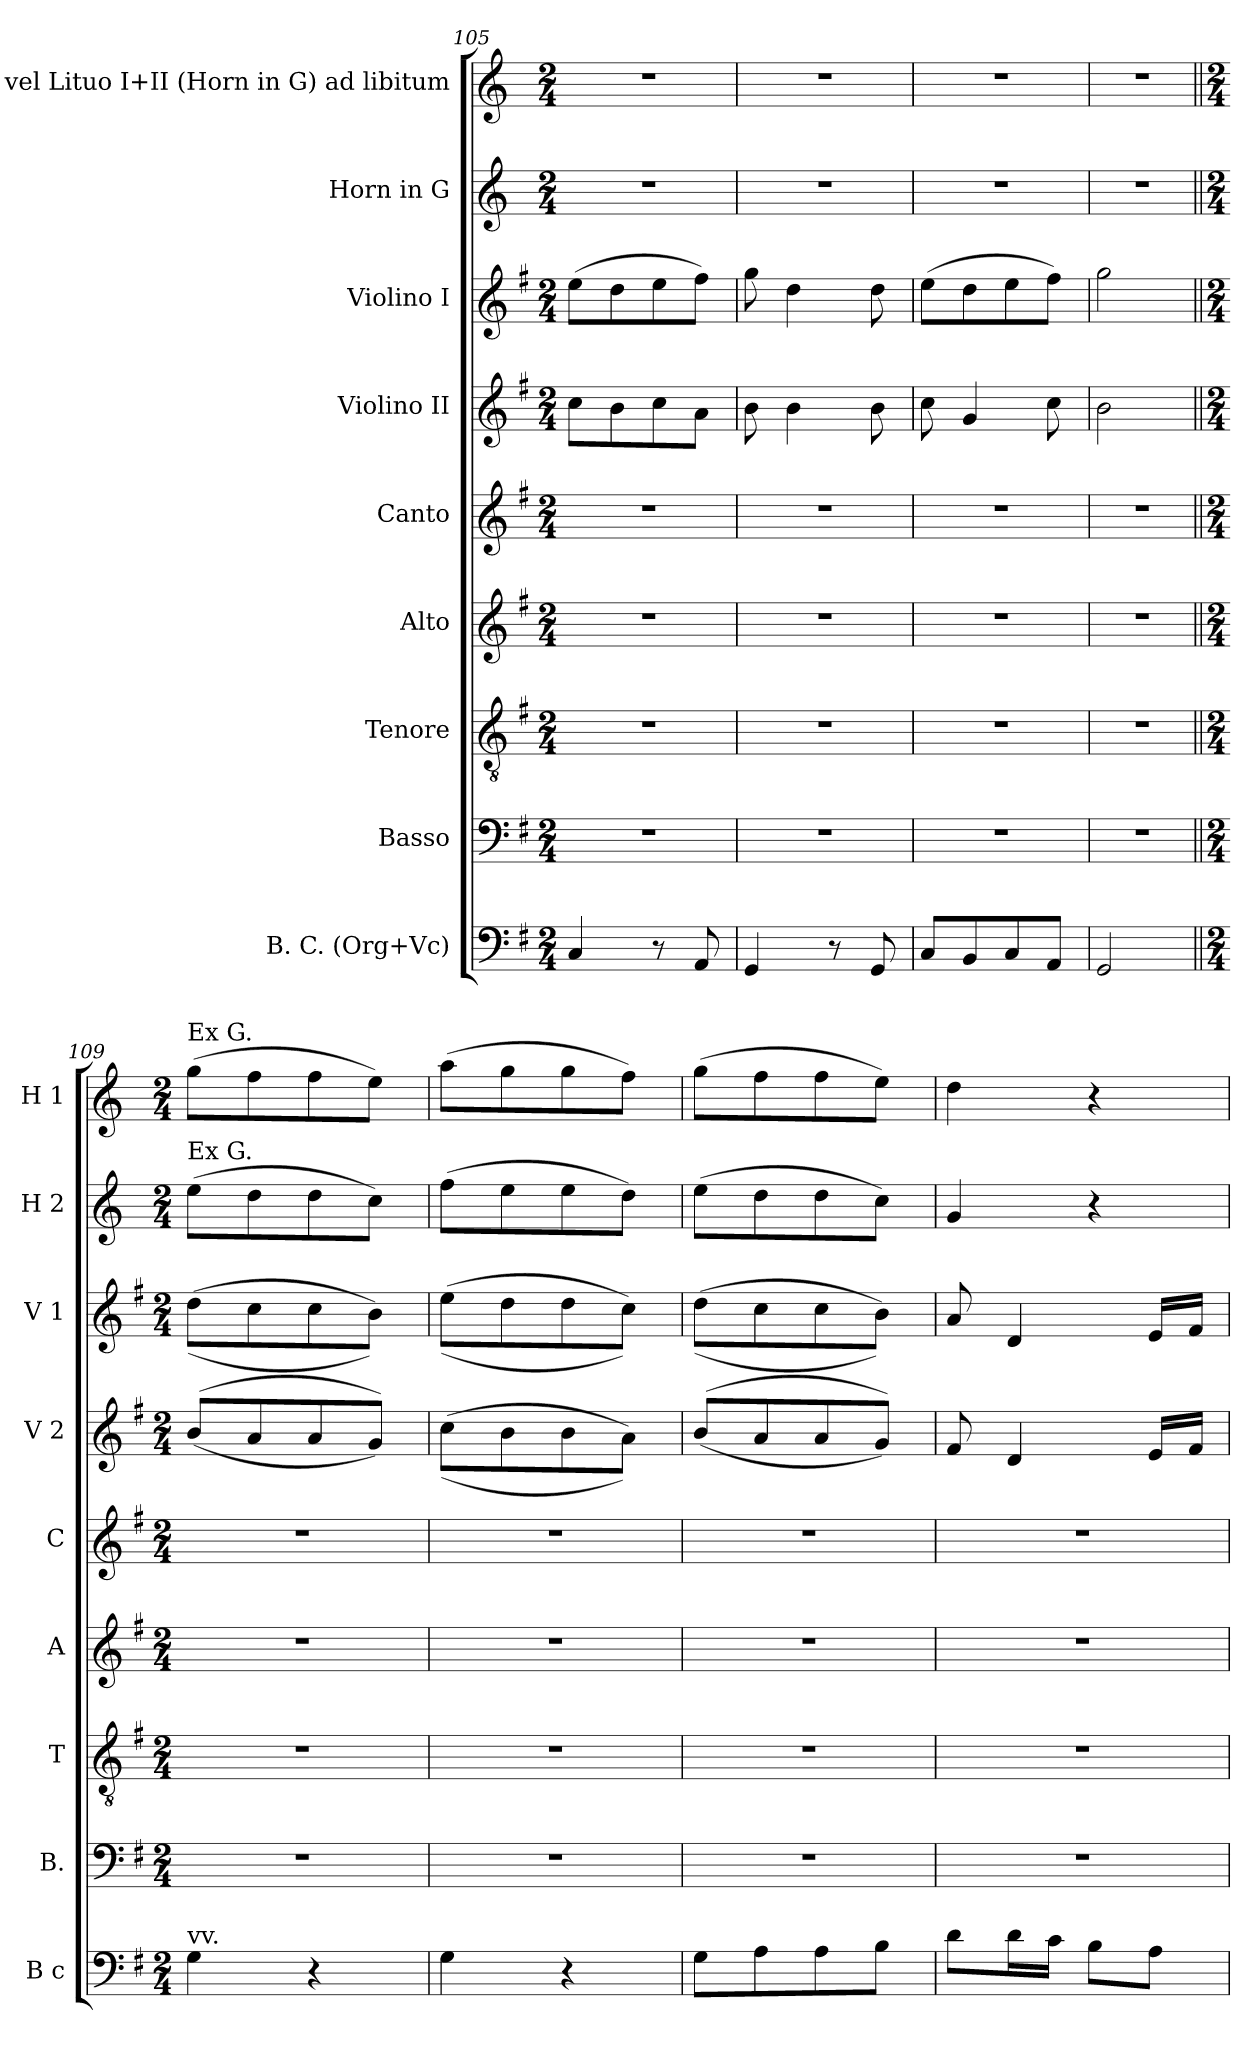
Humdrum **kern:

**kern	**kern	**kern	**kern	**kern	**kern	**kern	**kern	**kern
*part9	*part8	*part7	*part6	*part5	*part4	*part3	*part2	*part1
*staff9	*staff8	*staff7	*staff6	*staff5	*staff4	*staff3	*staff2	*staff1
*I"B. C. (Org+Vc)	*I"Basso	*I"Tenore	*I"Alto	*I"Canto	*I"Violino II	*I"Violino I	*I"Horn in G	*I"Tuba vel Lituo I+II (Horn  in G) ad libitum
*I'B c	*I'B.	*I'T	*I'A	*I'C	*I'V 2	*I'V 1	*I'H 2	*I'H 1
*clefF4	*clefF4	*clefGv2	*clefG2	*clefG2	*clefG2	*clefG2	*clefG2	*clefG2
*	*	*	*	*	*	*	*ITrd3c5	*ITrd3c5
*k[f#]	*k[f#]	*k[f#]	*k[f#]	*k[f#]	*k[f#]	*k[f#]	*k[f#]	*k[f#]
*M2/4	*M2/4	*M2/4	*M2/4	*M2/4	*M2/4	*M2/4	*M2/4	*M2/4
=105	=105	=105	=105	=105	=105	=105	=105	=105
4C/	2r	2r	2r	2r	8cc\L	(8ee\L	2r	2r
.	.	.	.	.	8b\	8dd\	.	.
8r	.	.	.	.	8cc\	8ee\	.	.
8AA/	.	.	.	.	8a\J	8ff#\J)	.	.
=106	=106	=106	=106	=106	=106	=106	=106	=106
4GG/	2r	2r	2r	2r	8b\	8gg\	2r	2r
.	.	.	.	.	4b\	4dd\	.	.
8r	.	.	.	.	.	.	.	.
8GG/	.	.	.	.	8b\	8dd\	.	.
=107	=107	=107	=107	=107	=107	=107	=107	=107
8C/L	2r	2r	2r	2r	8cc\	(8ee\L	2r	2r
8BB/	.	.	.	.	4g/	8dd\	.	.
8C/	.	.	.	.	.	8ee\	.	.
8AA/J	.	.	.	.	8cc\	8ff#\J)	.	.
=108	=108	=108	=108	=108	=108	=108	=108	=108
2GG/	2r	2r	2r	2r	2b\	2gg\	2r	2r
!!LO:LB:g=z
=109||	=109||	=109||	=109||	=109||	=109||	=109||	=109||	=109||
*M2/4	*M2/4	*M2/4	*M2/4	*M2/4	*M2/4	*M2/4	*M2/4	*M2/4
!	!	!	!	!	!	!	!	!LO:TX:a:t=Ex G.
!	!	!	!	!	!	!	!LO:TX:a:t=Ex G.	!
!LO:TX:a:t=vv.	!	!	!	!	!	!	!	!
4G\	2r	2r	2r	2r	((8b/L	((8dd\L	(8b\L	(8dd\L
.	.	.	.	.	8a/	8cc\	8a\	8cc\
4r	.	.	.	.	8a/	8cc\	8a\	8cc\
.	.	.	.	.	8g/J))	8b\J))	8g\J)	8b\J)
=110	=110	=110	=110	=110	=110	=110	=110	=110
4G\	2r	2r	2r	2r	((8cc\L	((8ee\L	(8cc\L	(8ee\L
.	.	.	.	.	8b\	8dd\	8b\	8dd\
4r	.	.	.	.	8b\	8dd\	8b\	8dd\
.	.	.	.	.	8a\J))	8cc\J))	8a\J)	8cc\J)
=111	=111	=111	=111	=111	=111	=111	=111	=111
8G\L	2r	2r	2r	2r	((8b/L	((8dd\L	(8b\L	(8dd\L
8A\	.	.	.	.	8a/	8cc\	8a\	8cc\
8A\	.	.	.	.	8a/	8cc\	8a\	8cc\
8B\J	.	.	.	.	8g/J))	8b\J))	8g\J)	8b\J)
=112	=112	=112	=112	=112	=112	=112	=112	=112
8d\L	2r	2r	2r	2r	8f#/	8a/	4d/	4a\
16d\L	.	.	.	.	4d/	4d/	.	.
16c\JJ	.	.	.	.	.	.	.	.
8B\L	.	.	.	.	.	.	4r	4r
8A\J	.	.	.	.	16e/LL	16e/LL	.	.
.	.	.	.	.	16f#/JJ	16f#/JJ	.	.
=	=	=	=	=	=	=	=	=
*-	*-	*-	*-	*-	*-	*-	*-	*-
